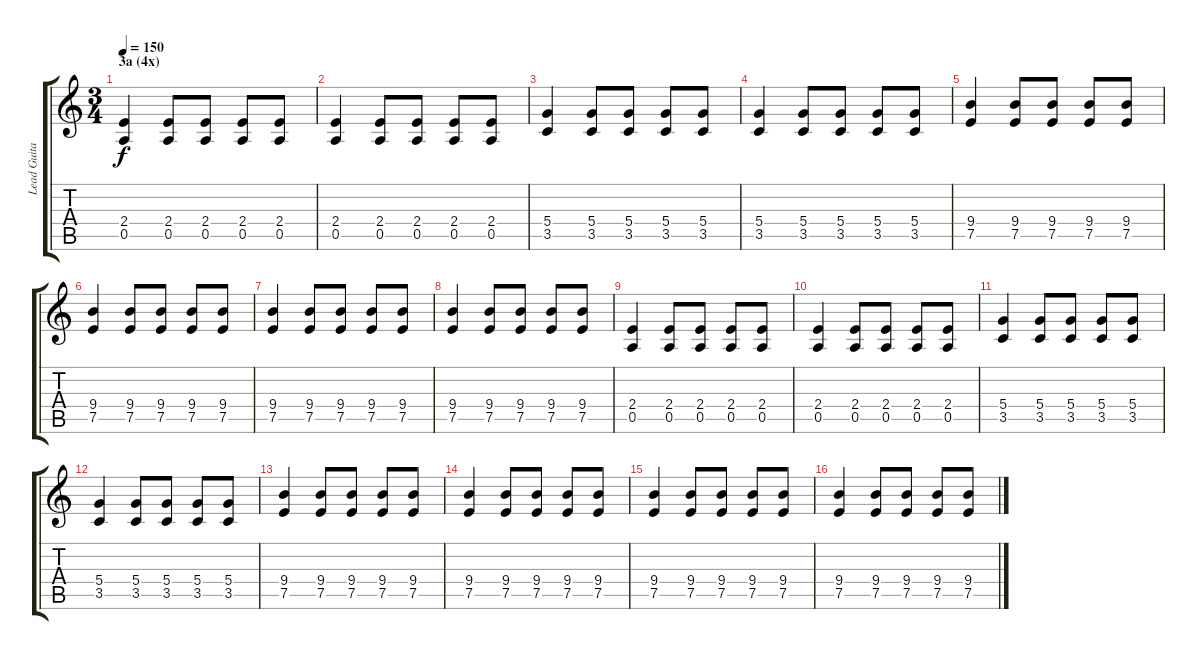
\track ("Lead Guitar" "Lead Guita") {instrument distortionguitar}
\staff {score tabs}
\tuning (E4 B3 G3 D3 A2 E2) {hide}
\ts (3 4)
\section ("" "3a (4x)")
\tempo 150
\clef g2
\ks c
(2.4 0.5).4{dy f} (2.4 0.5).8 (2.4 0.5).8 (2.4 0.5).8 (2.4 0.5).8 |
(2.4 0.5).4 (2.4 0.5).8 (2.4 0.5).8 (2.4 0.5).8 (2.4 0.5).8 |
(5.4 3.5).4 (5.4 3.5).8 (5.4 3.5).8 (5.4 3.5).8 (5.4 3.5).8 |
(5.4 3.5).4 (5.4 3.5).8 (5.4 3.5).8 (5.4 3.5).8 (5.4 3.5).8 |
(9.4 7.5).4 (9.4 7.5).8 (9.4 7.5).8 (9.4 7.5).8 (9.4 7.5).8 |
(9.4 7.5).4 (9.4 7.5).8 (9.4 7.5).8 (9.4 7.5).8 (9.4 7.5).8 |
(9.4 7.5).4 (9.4 7.5).8 (9.4 7.5).8 (9.4 7.5).8 (9.4 7.5).8 |
(9.4 7.5).4 (9.4 7.5).8 (9.4 7.5).8 (9.4 7.5).8 (9.4 7.5).8 |
(2.4 0.5).4 (2.4 0.5).8 (2.4 0.5).8 (2.4 0.5).8 (2.4 0.5).8 |
(2.4 0.5).4 (2.4 0.5).8 (2.4 0.5).8 (2.4 0.5).8 (2.4 0.5).8 |
(5.4 3.5).4 (5.4 3.5).8 (5.4 3.5).8 (5.4 3.5).8 (5.4 3.5).8 |
(5.4 3.5).4 (5.4 3.5).8 (5.4 3.5).8 (5.4 3.5).8 (5.4 3.5).8 |
(9.4 7.5).4 (9.4 7.5).8 (9.4 7.5).8 (9.4 7.5).8 (9.4 7.5).8 |
(9.4 7.5).4 (9.4 7.5).8 (9.4 7.5).8 (9.4 7.5).8 (9.4 7.5).8 |
(9.4 7.5).4 (9.4 7.5).8 (9.4 7.5).8 (9.4 7.5).8 (9.4 7.5).8 |
(9.4 7.5).4 (9.4 7.5).8 (9.4 7.5).8 (9.4 7.5).8 (9.4 7.5).8
